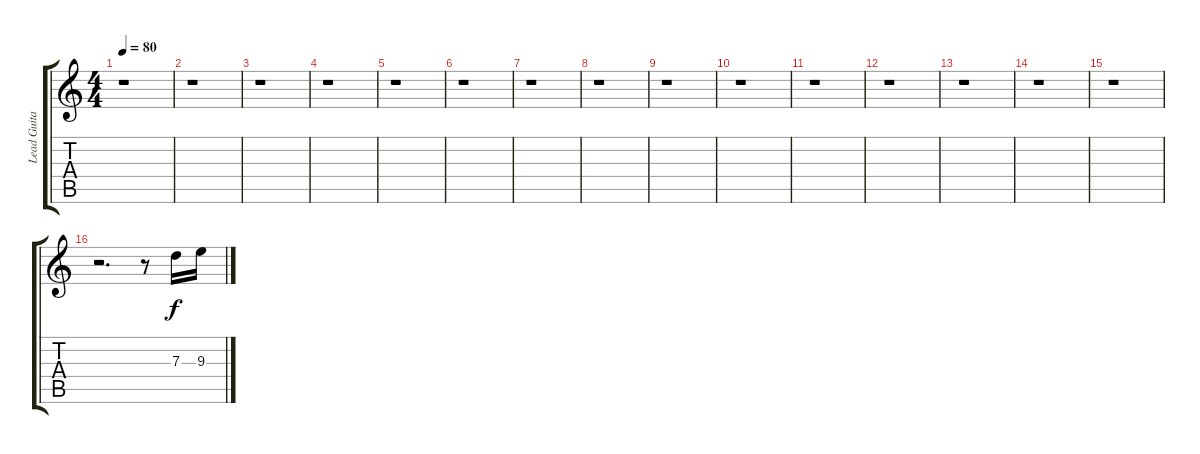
\track ("Lead Guitar" "Lead Guita") {instrument electricguitarclean}
\staff {score tabs}
\tuning (E4 B3 G3 D3 A2 E2) {hide}
\ts (4 4)
\tempo 80
\clef g2
\ks c
r.1{dy f instrument electricguitarclean} |
r.1 |
r.1 |
r.1 |
r.1 |
r.1 |
r.1 |
r.1 |
r.1 |
r.1 |
r.1 |
r.1 |
r.1 |
r.1 |
r.1 |
r.2{d} r.8 7.3.16 9.3.16
